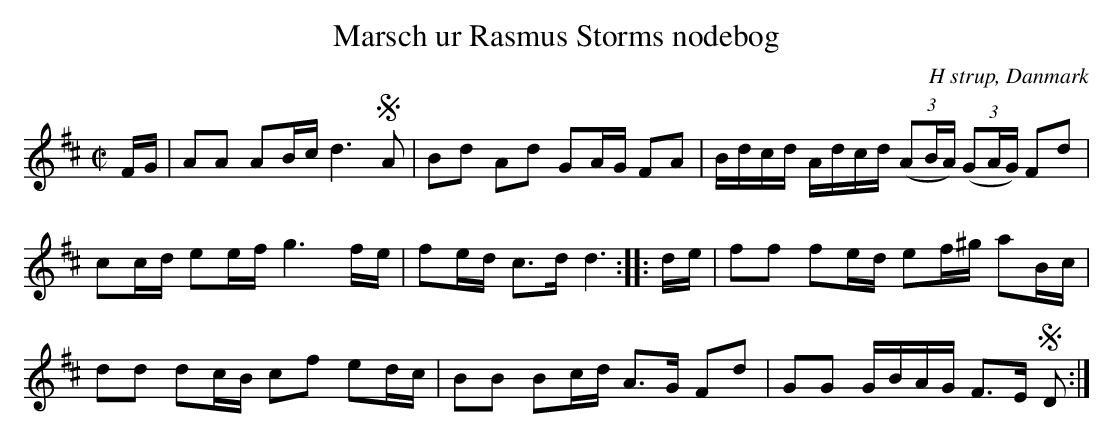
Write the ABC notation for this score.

X:1
T:Marsch ur Rasmus Storms nodebog
O:H strup, Danmark
M:C|
L:1/16
K:D
FG | A2A2 A2Bc d4>SA4 | B2d2 A2d2 G2AG F2A2 | Bdcd Adcd ((3A2BA) ((3G2AG) F2d2 |
c2cd e2ef g6 fe | f2ed c2>d2 d6 :: de | f2f2 f2ed e2f^g a2Bc |
d2d2 d2cB c2f2 e2dc | B2B2 B2cd A2>G2 F2d2 | G2G2 GBAG F2>E2 SD2 :|
